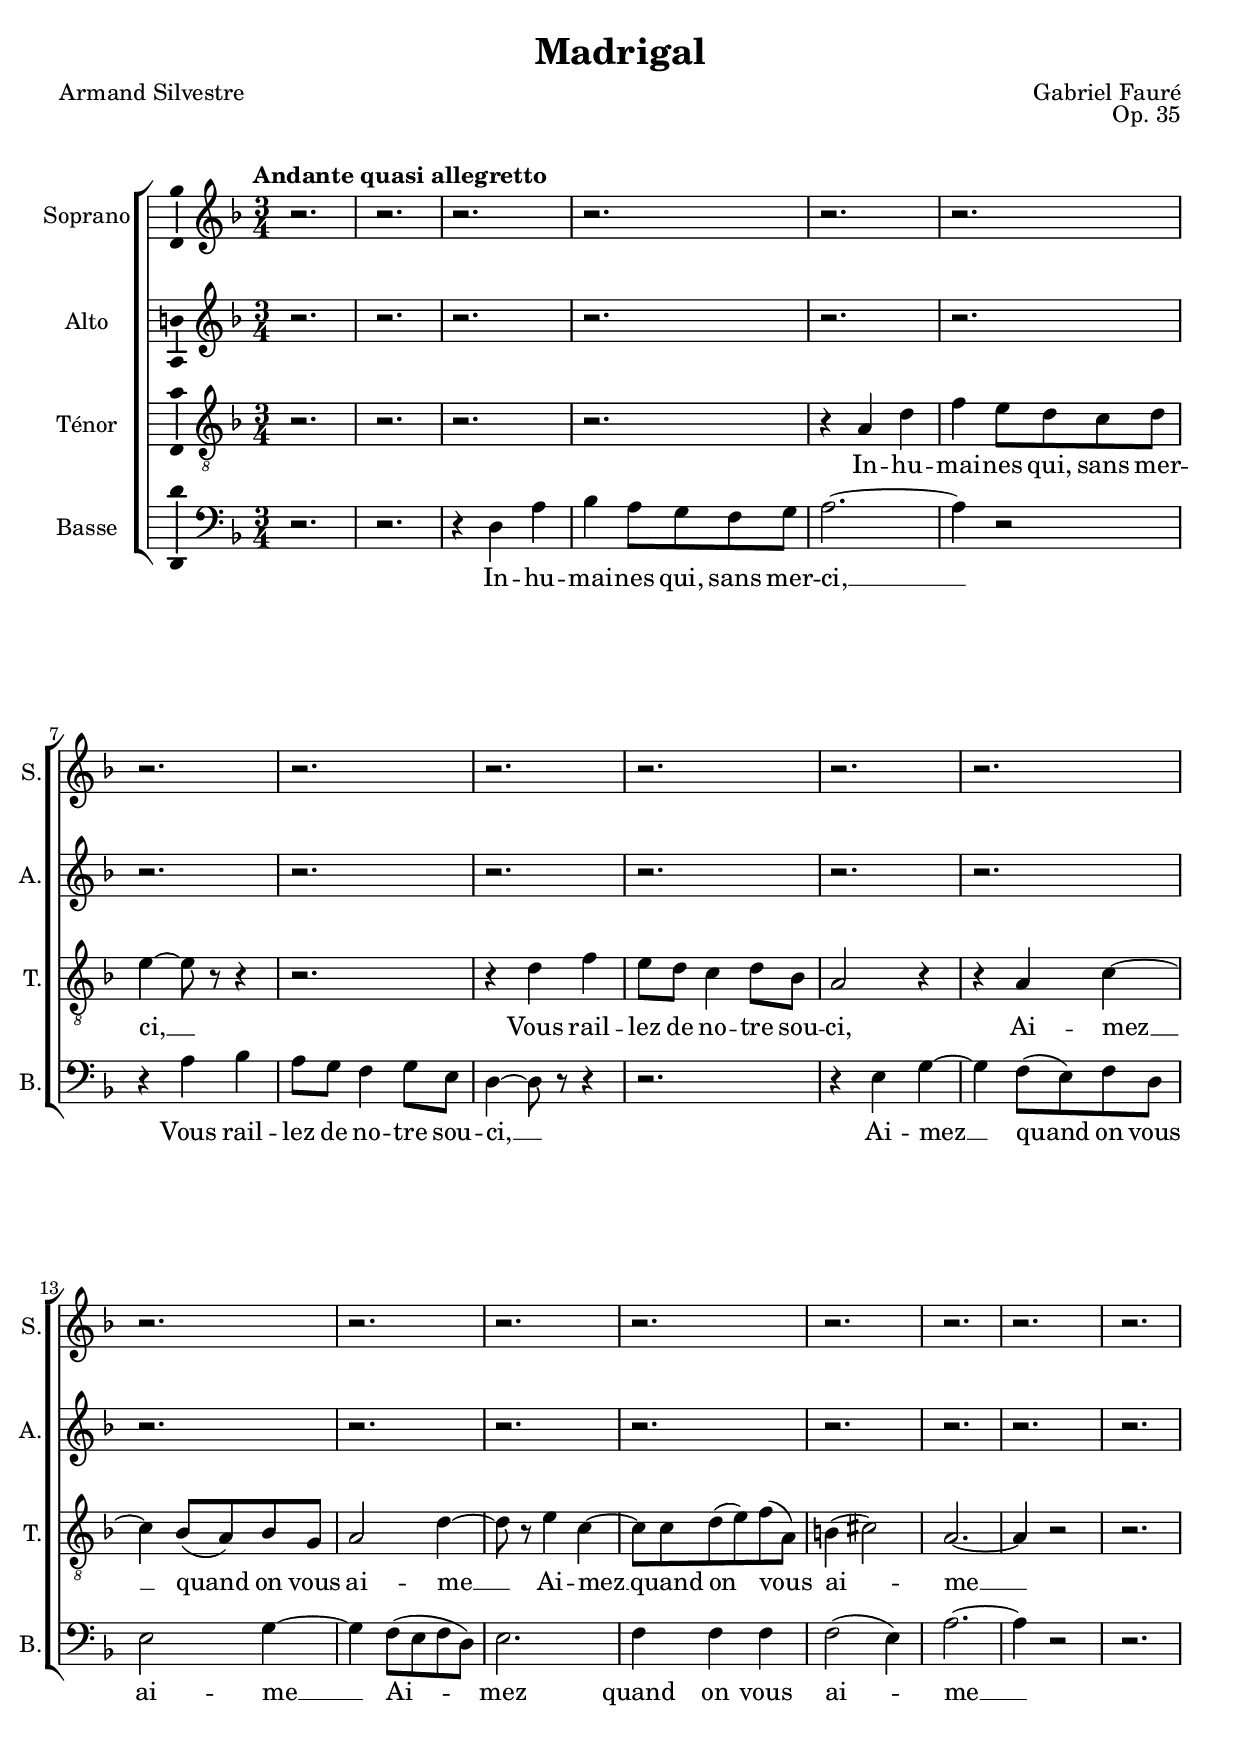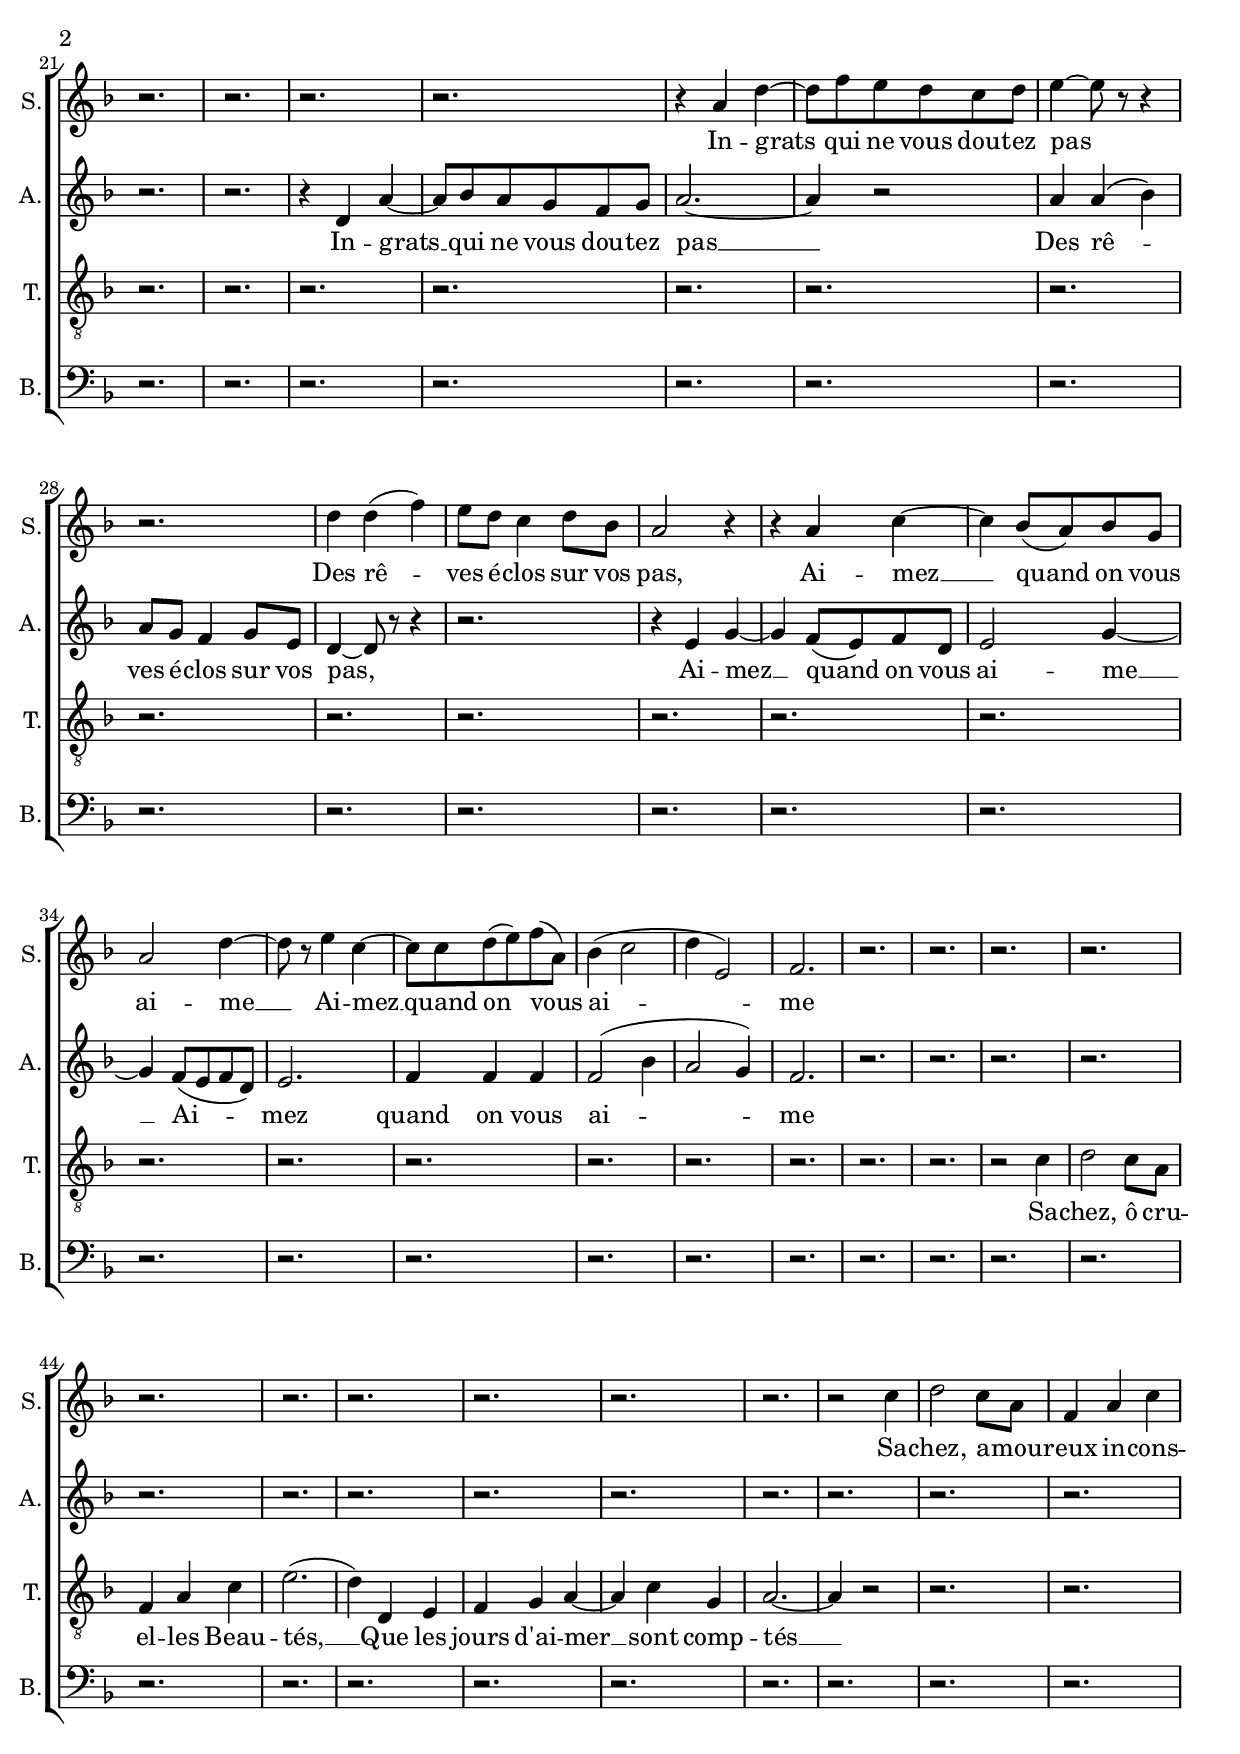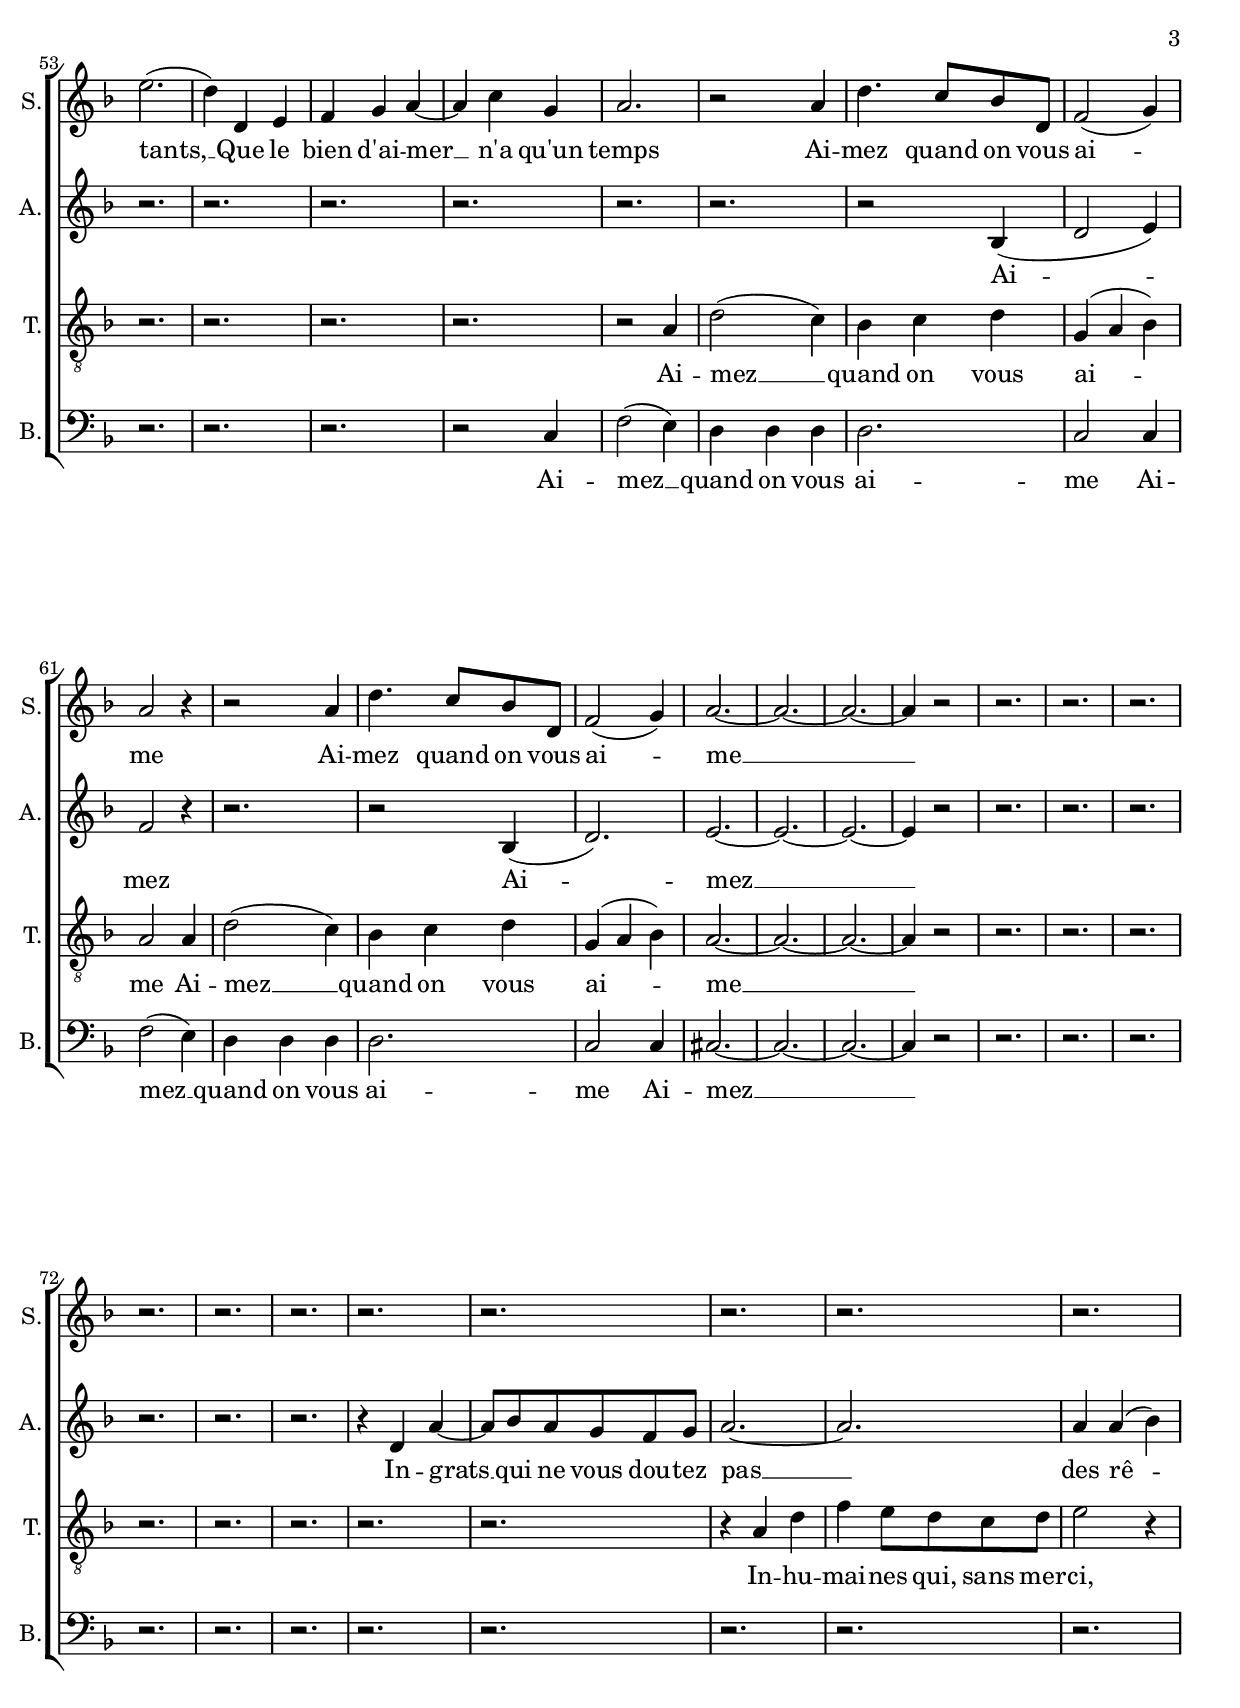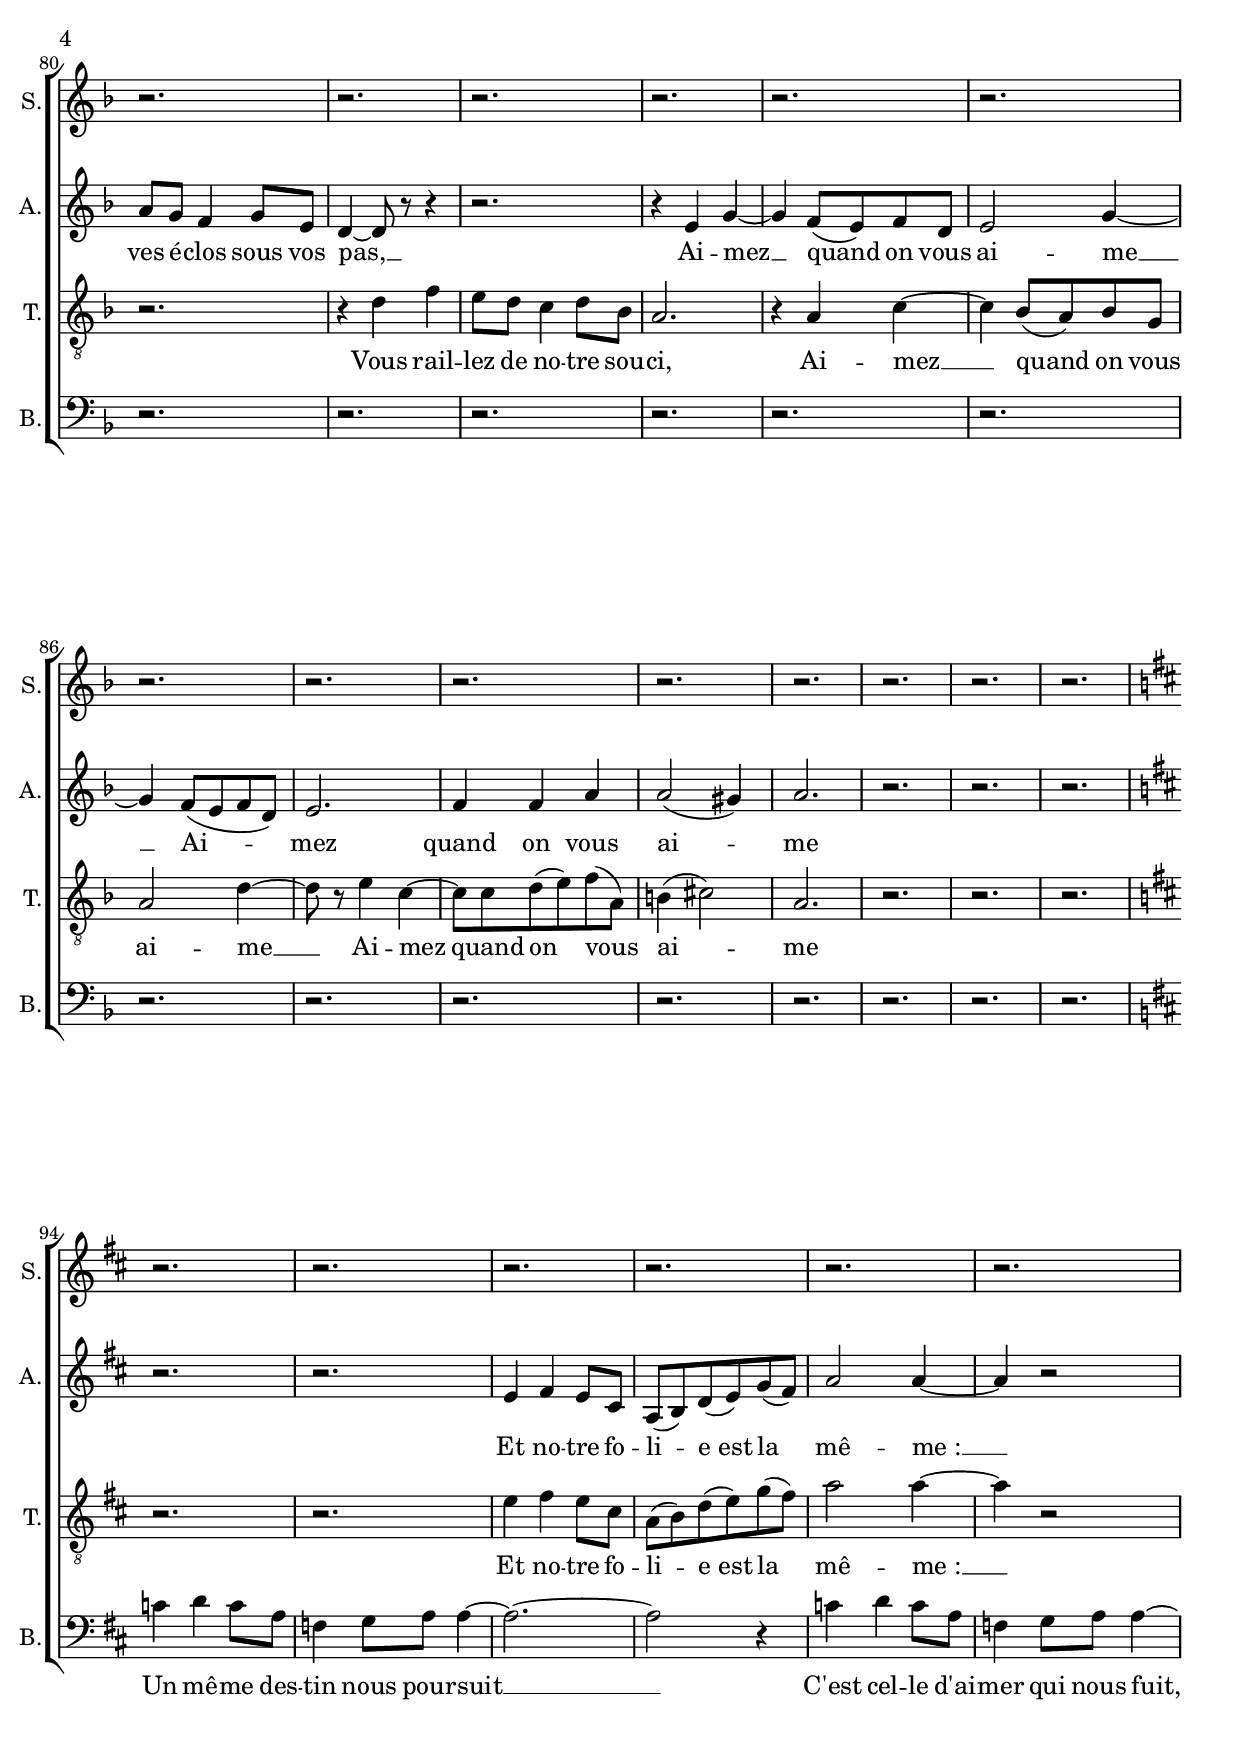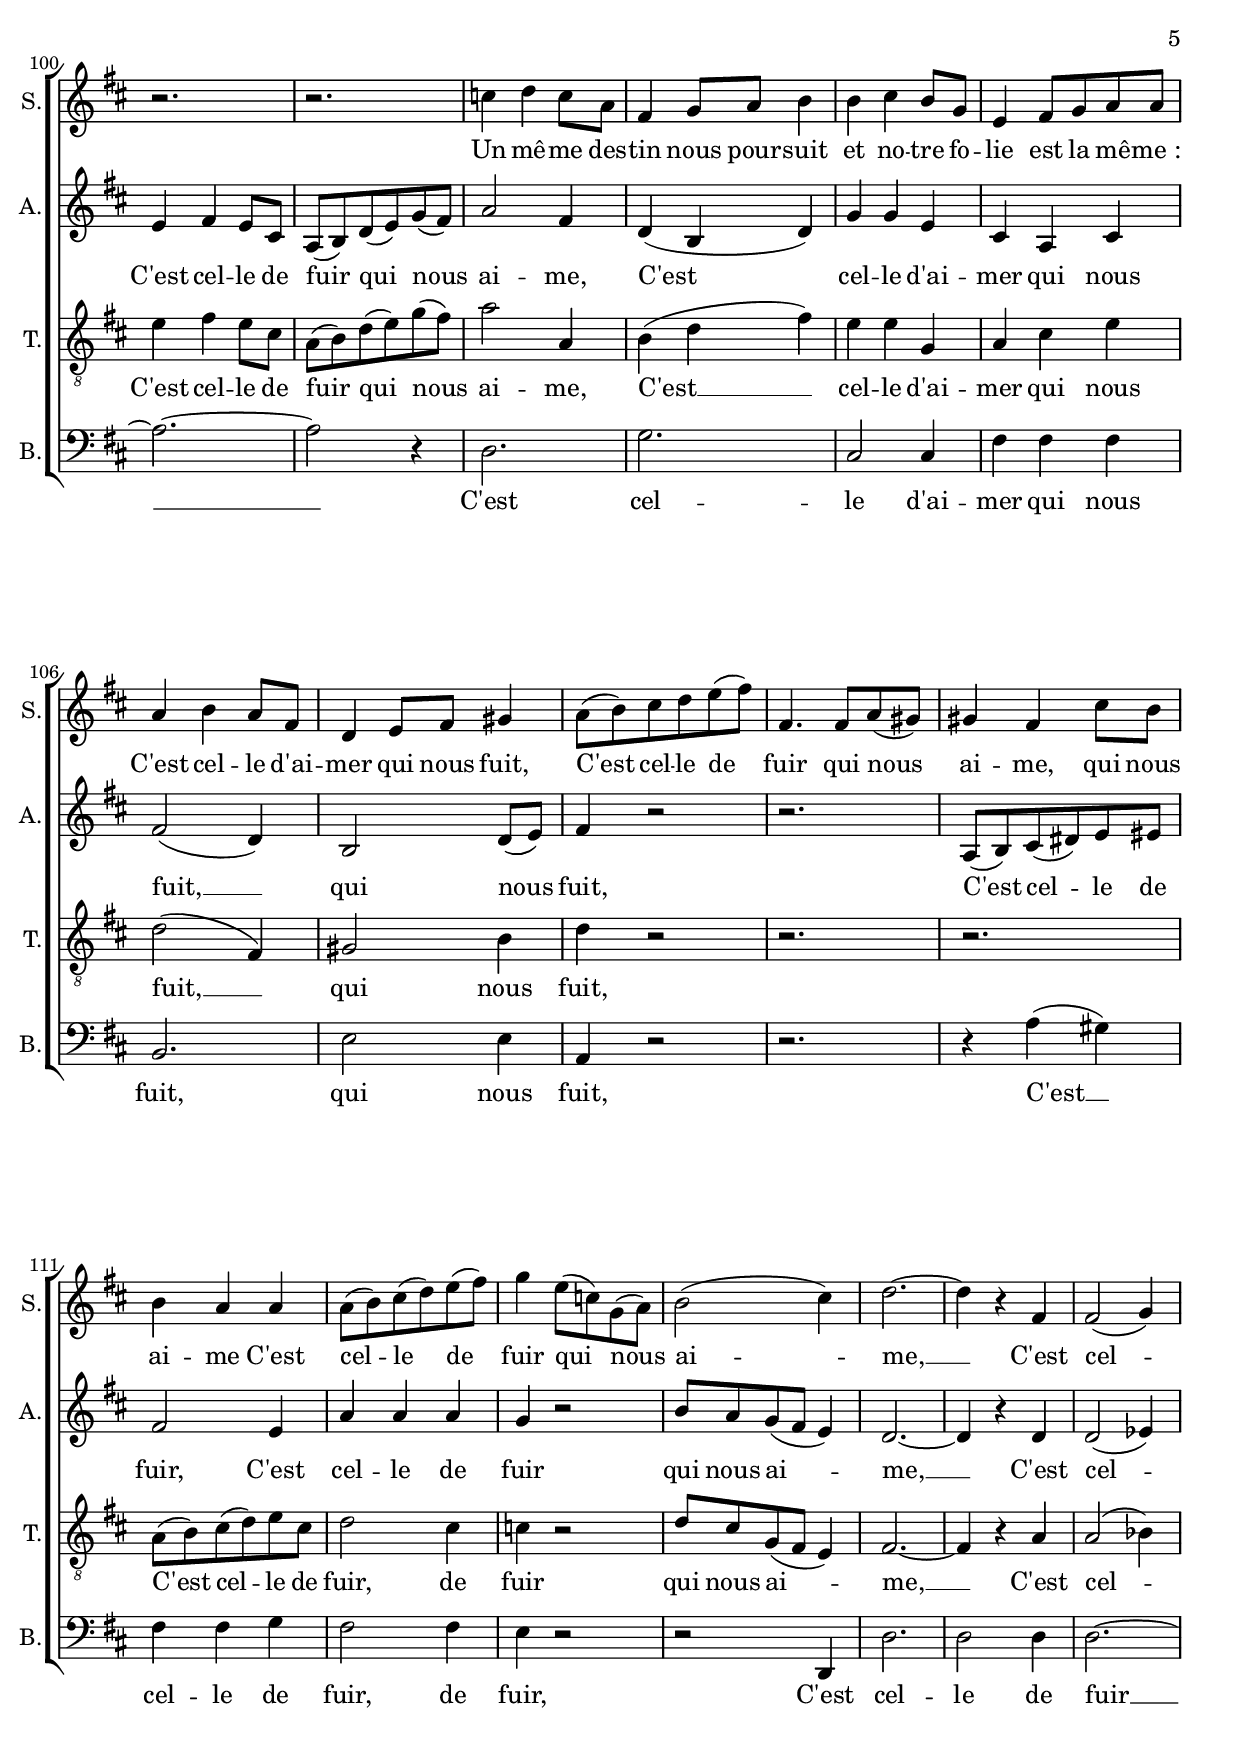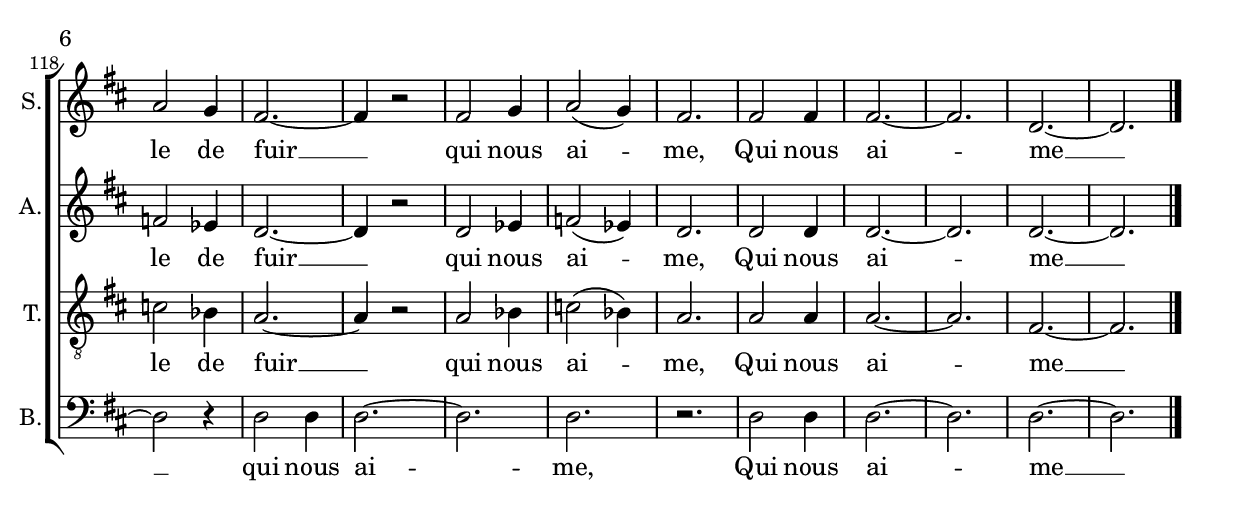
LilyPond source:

\version "2.14.2"
\language "italiano"

\paper {
  system-system-spacing #'padding = #5
}

\header {
  composer = "Gabriel Fauré"
  poet = "Armand Silvestre"
  title = "Madrigal"
  opus = "Op. 35"
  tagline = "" % no footer
}

global = {
  \key fa \major
  \time 3/4
  \tempo "Andante quasi allegretto" 4 = 95
  \set Score.tempoHideNote = ##t % hide tempo marking
}

crescendo = ^\markup { \italic { cresc. } }
sottoVoce = ^\markup { \italic { sotto voce } }

notesA = {
  r2. |
  r2. |
  r2. |
  r2. |
  r2. |
  r2. |
  r2. |
  r2. |
  r2. |
  r2. |
  r2. |
  r2. |
  r2. |
  r2. |
  r2. |
  r2. |
  r2. |
  r2. |
  r2. |
  r2. |
  r2. |
  r2. |
  r2. |
  r2. |
  r4 la4 re4 ~ |
  re8 fa8 mi8 re8 do8 re8 |
  mi4 ~ mi8 r8 r4 |
  r2. |
  re4 re4 ( fa4 ) |
  mi8 re8 do4 re8 sib8 |
  la2 r4 |
  r4 la4 do4 ~ |
  do4 sib8 ( la8 ) sib8 sol8 |
  la2 re4 ~ |
  re8 r8 mi4 do4 ~ |
  do8 do8 re8 ( mi8 ) fa8 ( la,8 ) |
  sib4 ( do2 |
  re4 mi,2 ) |
  fa2. |
  r2. |
  r2. |
  r2. |
  r2. |
  r2. |
  r2. |
  r2. |
  r2. |
  r2. |
  r2. |
  r2 do'4 |
  re2 do8 la8 |
  fa4 la4 do4 |
  mi2. ( |
  re4 ) re,4 mi4 |
  fa4 sol4 la4 ~ |
  la4 do4 sol4 |
  la2. |
  r2 la4 |
  re4. do8 sib8 re,8 |
  fa2 ( sol4 ) |
  la2 r4 |
  r2 la4 |
  re4. do8 sib8 re,8 |
  fa2 ( sol4 ) |
  la2. ~ |
  la2. ~ |
  la2. ~ |
  la4 r2 |
  r2. |
  r2. |
  r2. |
  r2. |
  r2. |
  r2. |
  r2. |
  r2. |
  r2. |
  r2. |
  r2. |
  r2. |
  r2. |
  r2. |
  r2. |
  r2. |
  r2. |
  r2. |
  r2. |
  r2. |
  r2. |
  r2. |
  r2. |
  r2. |
  r2. |
  \key re \major
  r2. |
  r2. |
  r2. |
  r2. |
  r2. |
  r2. |
  r2. |
  r2. |
  do4 re4 do8 la8 |
  fad4 sol8 la8 si4 |
  si4 dod4 si8 sol8 |
  mi4 fad8 sol8 la8 la8 |
  la4 si4 la8 fad8 |
  re4 mi8 fad8 sold4 |
  la8 ( si8 ) dod8 re8 mi8 ( fad8 ) |
  fad,4. fad8 la8 ( sold8 ) |
  sold4 fad4 dod'8 si8 |
  si4 la4 la4 |
  la8 ( si8 ) dod8 ( re8 ) mi8 ( fad8 ) |
  sol4 mi8 ( do8 ) sol8 ( la8 ) |
  si2 ( dod4 ) |
  re2. ~ |
  re4 r4 fad,4 |
  fad2 ( sol4 ) |
  la2 sol4 |
  fad2. ~ |
  fad4 r2 |
  fad2 sol4 |
  la2 ( sol4 ) |
  fad2. |
  fad2 fad4 |
  fad2. ~ |
  fad2. |
  re2. ~ |
  re2.

  \bar "|."
}

notesB = {
  r2. |
  r2. |
  r2. |
  r2. |
  r2. |
  r2. |
  r2. |
  r2. |
  r2. |
  r2. |
  r2. |
  r2. |
  r2. |
  r2. |
  r2. |
  r2. |
  r2. |
  r2. |
  r2. |
  r2. |
  r2. |
  r2. |
  r4 re,4 la'4 ~ |
  la8 sib8 la8 sol8 fa8 sol8 |
  la2. ~ |
  la4 r2 |
  la4 la4 ( sib4 ) |
  la8 sol8 fa4 sol8 mi8 |
  re4 ~ re8 r8 r4 |
  r2. |
  r4 mi4 sol4 ~ |
  sol4 fa8 ( mi8 ) fa8 re8 |
  mi2 sol4 ~ |
  sol4 fa8 ( mi8 fa8 re8 ) |
  mi2. |
  fa4 fa4 fa4 |
  fa2 ( sib4 |
  la2 sol4 ) |
  fa2. |
  r2. |
  r2. |
  r2. |
  r2. |
  r2. |
  r2. |
  r2. |
  r2. |
  r2. |
  r2. |
  r2. |
  r2. |
  r2. |
  r2. |
  r2. |
  r2. |
  r2. |
  r2. |
  r2. |
  r2 sib,4 ( |
  re2 mi4 ) |
  fa2 r4 |
  r2. |
  r2 sib,4 ( |
  re2. ) |
  mi2. ~ |
  mi2. ~ |
  mi2. ~ |
  mi4 r2 |
  r2. |
  r2. |
  r2. |
  r2. |
  r2. |
  r2. |
  r4 re4 la'4 ~ |
  la8 sib8 la8 sol8 fa8 sol8 |
  la2. ~ |
  la2. |
  la4 la4 ( sib4 ) |
  la8 sol8 fa4 sol8 mi8 |
  re4 ~ re8 r8 r4 |
  r2. |
  r4 mi4 sol4 ~ |
  sol4 fa8 ( mi8 ) fa8 re8 |
  mi2 sol4 ~ |
  sol4 fa8 ( mi8 fa8 re8 ) |
  mi2. |
  fa4 fa4 la4 |
  la2 ( sold4 ) |
  la2. |
  r2. |
  r2. |
  r2. |
  \key re \major
  r2. |
  r2. |
  mi4 fad4 mi8 dod8 |
  la8 ( si8 ) re8 ( mi8 ) sol8 ( fad8 ) |
  la2 la4 ~ |
  la4 r2 |
  mi4 fad4 mi8 dod8 |
  la8 ( si8 ) re8 ( mi8 ) sol8 ( fad8 ) |
  la2 fad4 |
  re4 ( si4 re4 ) |
  sol4 sol4 mi4 |
  dod4 la4 dod4 |
  fad2 ( re4 ) |
  si2 re8 ( mi8 ) |
  fad4 r2 |
  r2. |
  la,8 ( si8 ) dod8 ( red8 ) mi8 mid8 |
  fad2 mi4 |
  la4 la4 la4 |
  sol4 r2 |
  si8 la8 sol8 ( fad8 mi4 ) |
  re2. ~ |
  re4 r4 re4 |
  re2 ( mib4 ) |
  fa2 mib4 |
  re2. ~ |
  re4 r2 |
  re2 mib4 |
  fa2 ( mib4 ) |
  re2. |
  re2 re4 |
  re2. ~ |
  re2. |
  re2. ~ |
  re2.

  \bar "|."
}

notesC = {
  r2. |
  r2. |
  r2. |
  r2. |
  r4 la4 re4 |
  fa4 mi8 re8 do8 re8 |
  mi4~ mi8 r8 r4 |
  r2. |
  r4 re4 fa4 |
  mi8 re8 do4 re8 sib8 |
  la2 r4 |
  r4 la4 do4 ~ |
  do4 sib8 ( la8 ) sib8 sol8 |
  la2 re4 ~ |
  re8 r8 mi4 do4 ~ |
  do8 do8 re8 ( mi8 ) fa8 ( la,8 ) |
  si4 ( dod2 ) |
  la2. ~ |
  la4 r2 |
  r2. |
  r2. |
  r2. |
  r2. |
  r2. |
  r2. |
  r2. |
  r2. |
  r2. |
  r2. |
  r2. |
  r2. |
  r2. |
  r2. |
  r2. |
  r2. |
  r2. |
  r2. |
  r2. |
  r2. |
  r2. |
  r2. |
  r2 do4 |
  re2 do8 la8 |
  fa4 la4 do4 |
  mi2. ( |
  re4 ) re,4 mi4 |
  fa4 sol4 la4 ~ |
  la4 do4 sol4 |
  la2. ~ |
  la4 r2 |
  r2. |
  r2. |
  r2. |
  r2. |
  r2. |
  r2. |
  r2 la4 |
  re2 ( do4 ) |
  sib4 do4 re4 |
  sol,4 ( la4 sib4 ) |
  la2 la4 |
  re2 ( do4 ) |
  sib4 do4 re4 |
  sol,4 ( la4 sib4 ) |
  la2. ~ |
  la2. ~ |
  la2. ~ |
  la4 r2 |
  r2. |
  r2. |
  r2. |
  r2. |
  r2. |
  r2. |
  r2. |
  r2. |
  r4 la4 re4 |
  fa4 mi8 re8 do8 re8 |
  mi2 r4 |
  r2. |
  r4 re4 fa4 |
  mi8 re8 do4 re8 sib8 |
  la2. |
  r4 la4 do4 ~ |
  do4 sib8 ( la8 ) sib8 sol8 |
  la2 re4 ~ |
  re8 r8 mi4 do4 ~ |
  do8 do8 re8 ( mi8 ) fa8 ( la,8 ) |
  si4 ( dod2 ) |
  la2. |
  r2. |
  r2. |
  r2. |
  \key re \major
  r2. |
  r2. |
  mi'4 fad4 mi8 dod8 |
  la8 ( si8 ) re8 ( mi8 ) sol8 ( fad8 ) |
  la2 la4 ~ |
  la4 r2 |
  mi4 fad4 mi8 dod8 |
  la8 ( si8 ) re8 ( mi8 ) sol8 ( fad8 ) |
  la2 la,4 |
  si4 ( re4 fad4 ) |
  mi4 mi4 sol,4 |
  la4 dod4 mi4 |
  re2 ( fad,4 ) |
  sold2 si4 |
  re4 r2 |
  r2. |
  r2. |
  la8 ( si8 ) dod8 ( re8 ) mi8 dod8 |
  re2 dod4 |
  do4 r2 |
  re8 dod8 sol8 ( fad8 mi4 ) |
  fad2. ~ |
  fad4 r4 la4 |
  la2 ( sib4 ) |
  do2 sib4 |
  la2. ~ |
  la4 r2 |
  la2 sib4 |
  do2 ( sib4 ) |
  la2. |
  la2 la4 |
  la2. ~ |
  la2. |
  fad2. ~ |
  fad2.

  \bar "|."
}

notesD = {
  r2. |
  r2. |
  r4 re,4 la'4 |
  sib4 la8 sol8 fa8 sol8 |
  la2. ~ |
  la4 r2 |
  r4 la4 sib4 |
  la8 sol8 fa4 sol8 mi8 |
  re4 ~ re8 r8 r4 |
  r2. |
  r4 mi4 sol4 ~ |
  sol4 fa8 ( mi8 ) fa8 re8 |
  mi2 sol4 ~ |
  sol4 fa8 ( mi8 fa8 re8 ) |
  mi2. |
  fa4 fa4 fa4 |
  fa2 ( mi4 ) |
  la2. ~ |
  la4 r2 |
  r2. |
  r2. |
  r2. |
  r2. |
  r2. |
  r2. |
  r2. |
  r2. |
  r2. |
  r2. |
  r2. |
  r2. |
  r2. |
  r2. |
  r2. |
  r2. |
  r2. |
  r2. |
  r2. |
  r2. |
  r2. |
  r2. |
  r2. |
  r2. |
  r2. |
  r2. |
  r2. |
  r2. |
  r2. |
  r2. |
  r2. |
  r2. |
  r2. |
  r2. |
  r2. |
  r2. |
  r2 do,4 |
  fa2 ( mi4 ) |
  re4 re4 re4 |
  re2. |
  do2 do4 |
  fa2 ( mi4 ) |
  re4 re4 re4 |
  re2. |
  do2 do4 |
  dod2. ~ |
  dod2. ~ |
  dod2. ~ |
  dod4 r2 |
  r2. |
  r2. |
  r2. |
  r2. |
  r2. |
  r2. |
  r2. |
  r2. |
  r2. |
  r2. |
  r2. |
  r2. |
  r2. |
  r2. |
  r2. |
  r2. |
  r2. |
  r2. |
  r2. |
  r2. |
  r2. |
  r2. |
  r2. |
  r2. |
  r2. |
  \key re \major
  do'4 re4 do8 la8 |
  fa4 sol8 la8 la4 ~ |
  la2. ~ |
  la2 r4 |
  do4 re4 do8 la8 |
  fa4 sol8 la8 la4 ~ |
  la2. ~ |
  la2 r4 |
  re,2. |
  sol2. |
  dod,2 dod4 |
  fad4 fad4 fad4 |
  si,2. |
  mi2 mi4 |
  la,4 r2 |
  r2. |
  r4 la'4 ( sold4 ) |
  fad4 fad4 sol4 |
  fad2 fad4 |
  mi4 r2 |
  r2 re,4 |
  re'2. |
  re2 re4 |
  re2. ~ |
  re2 r4 |
  re2 re4 |
  re2. ~ |
  re2. |
  re2. |
  r2. |
  re2 re4 |
  re2. ~ |
  re2. |
  re2. ~ |
  re2.

  \bar "|."
}

lyricsA = \lyricmode {
  In -- grats qui ne vous dou -- tez pas
  Des rê -- ves é -- clos sur vos pas,

  Ai -- mez __ quand on vous ai -- me __
  Ai -- mez __ quand on vous ai -- me

  Sa -- chez, a -- mou -- reux in -- cons -- tants, __
  Que le bien d'ai -- mer __ n'a qu'un temps

  Ai -- mez quand on vous ai -- me
  Ai -- mez quand on vous ai -- me __

  Un mê -- me des -- tin nous pour -- suit
  et no -- tre fo -- lie est la mê -- "me :"
  C'est cel -- le d'ai -- mer qui nous fuit,
  C'est cel -- le de fuir qui nous ai -- me,
  qui nous ai -- me
  C'est cel -- le de fuir qui nous ai -- me, __
  C'est cel -- le de fuir __ qui nous ai -- me,
  Qui nous ai -- me __
}

lyricsB = \lyricmode {
  In -- grats __ qui ne vous dou -- tez pas __
  Des rê -- ves é -- clos sur vos pas,

  Ai -- mez __ quand on vous ai -- me __
  Ai -- mez quand on vous ai -- me

  Ai -- mez
  Ai -- mez __

  In -- grats __ qui ne vous dou -- tez pas __
  des rê -- ves é -- clos sous vos pas, __

  Ai -- mez __ quand on vous ai -- me __
  Ai -- mez quand on vous ai -- me

  Et no -- tre fo -- li -- e_est la mê -- "me :" __
  C'est cel -- le de fuir qui nous ai -- me,
  C'est cel -- le d'ai -- mer qui nous fuit, __
  qui nous fuit,
  C'est cel -- le de fuir,
  C'est cel -- le de fuir qui nous ai -- me, __
  C'est cel -- le de fuir __ qui nous ai -- me,
  Qui nous ai -- me __
}

lyricsC = \lyricmode {
  In -- hu -- mai -- nes qui, sans mer -- ci, __
  Vous rail -- lez de no -- tre sou -- ci,
  Ai -- mez __ quand on vous ai -- me __
  Ai -- mez __ quand on vous ai -- me __

  Sa -- chez, ô cru -- el -- les Beau -- tés, __
  Que les jours d'ai -- mer __ sont comp -- tés __

  Ai -- mez __ quand on vous ai -- me
  Ai -- mez __ quand on vous ai -- me __

  In -- hu -- mai -- nes qui, sans mer -- ci,
  Vous rail -- lez de no -- tre sou -- ci,

  Ai -- mez __ quand on vous ai -- me __
  Ai -- mez quand on vous ai -- me

  Et no -- tre fo -- li -- e_est la mê -- "me :" __
  C'est cel -- le de fuir qui nous ai -- me,
  C'est __ cel -- le d'ai -- mer qui nous fuit, __
  qui nous fuit,
  C'est cel -- le de fuir,
  de fuir qui nous ai -- me, __
  C'est cel -- le de fuir __ qui nous ai -- me,
  Qui nous ai -- me __
}

lyricsD = \lyricmode {
  In -- hu -- mai -- nes qui, sans mer -- ci, __
  Vous rail -- lez de no -- tre sou -- ci, __
  Ai -- mez __ quand on vous ai -- me __
  Ai -- mez quand on vous ai -- me __

  Ai -- mez __ quand on vous ai -- me
  Ai -- mez __ quand on vous ai -- me
  Ai -- mez __

  Un mê -- me des -- tin nous pour -- suit __
  C'est cel -- le d'ai -- mer qui nous fuit, __
  C'est cel -- le d'ai -- mer qui nous fuit,
  qui nous fuit,
  C'est __ cel -- le de fuir,
  de fuir,
  C'est cel -- le de fuir  __ qui nous ai -- me,
  Qui nous ai -- me __
}

\score {
  \new ChoirStaff <<
    \new Staff <<
      \set Staff.midiInstrument = #"choir aahs"
      \new Voice = "Soprano" <<
        \global
        \set Staff.instrumentName = #"Soprano"
        \set Staff.shortInstrumentName = #"S."
        \relative do'' {
          \clef treble
          \notesA
        }
        \addlyrics {
          \lyricsA
        }
      >>
    >>
    \new Staff <<
      \set Staff.midiInstrument = #"choir aahs"
      \new Voice = "Alto" <<
        \global
        \set Staff.instrumentName = #"Alto"
        \set Staff.shortInstrumentName = #"A."
        \relative la' {
          \clef treble
          \notesB
        }
        \addlyrics {
          \lyricsB
        }
      >>
    >>
    \new Staff <<
      \set Staff.midiInstrument = #"choir aahs"
      \new Voice = "Ténor" <<
        \global
        \set Staff.instrumentName = #"Ténor"
        \set Staff.shortInstrumentName = #"T."
        \relative do' {
          \clef "G_8"
          \notesC
        }
        \addlyrics {
          \lyricsC
        }
      >>
    >>
    \new Staff <<
      \set Staff.midiInstrument = #"choir aahs"
      \new Voice = "Basse" <<
        \global
        \set Staff.instrumentName = #"Basse"
        \set Staff.shortInstrumentName = #"B."
        \relative do' {
          \clef bass
          \notesD
        }
        \addlyrics {
          \lyricsD
        }
      >>
    >>
  >>

  \layout {
    \context {
      \Voice
      \consists Ambitus_engraver % display ambitus
    }
  }
}

\score {
  \new ChoirStaff <<
    \new Staff <<
      \set Staff.midiInstrument = #"choir aahs"
      \new Voice = "Soprano" <<
        \global
        \set Staff.instrumentName = #"Soprano"
        \set Staff.shortInstrumentName = #"S."
        \relative do'' {
          \clef treble
          \unfoldRepeats {
            \notesA
          }
        }
      >>
    >>
    \new Staff <<
      \set Staff.midiInstrument = #"choir aahs"
      \new Voice = "Alto" <<
        \global
        \set Staff.instrumentName = #"Alto"
        \set Staff.shortInstrumentName = #"A."
        \relative la' {
          \clef treble
          \unfoldRepeats {
            \notesB
          }
        }
      >>
    >>
    \new Staff <<
      \set Staff.midiInstrument = #"choir aahs"
      \new Voice = "Ténor" <<
        \global
        \set Staff.instrumentName = #"Ténor"
        \set Staff.shortInstrumentName = #"T."
        \relative do' {
          \clef "G_8"
          \unfoldRepeats {
            \notesC
          }
        }
      >>
    >>
    \new Staff <<
      \set Staff.midiInstrument = #"choir aahs"
      \new Voice = "Basse" <<
        \global
        \set Staff.instrumentName = #"Basse"
        \set Staff.shortInstrumentName = #"B."
        \relative do' {
          \clef bass
          \unfoldRepeats {
            \notesD
          }
        }
      >>
    >>
  >>

  \midi { }
}
